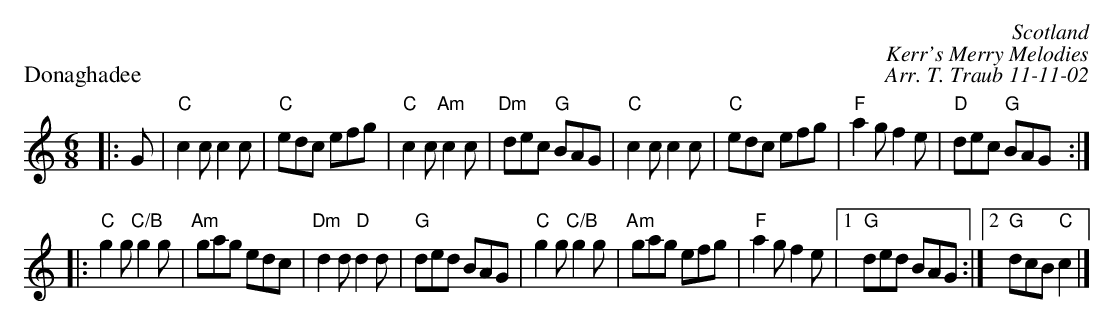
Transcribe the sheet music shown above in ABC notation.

X:1
P: Donaghadee
C: Scotland
C: Kerr's Merry Melodies
C: Arr. T. Traub 11-11-02
L: 1/8
M: 6/8
K: C
|: G|"C"c2 c c2 c|"C"edc efg|"C"c2 c "Am"c2 c|"Dm"dec "G"BAG|"C"c2 c c2 c|"C"edc efg|"F"a2 g f2 e|"D"dec "G"BAG :|
|: "C"g2 g "C/B"g2 g|"Am"gag edc|"Dm"d2 d "D"d2 d|"G"ded BAG|"C"g2 g "C/B"g2 g|"Am"gag efg|"F"a2 g f2 e|1 "G"ded BAG :|2 "G"dcB "C"c2 |]
